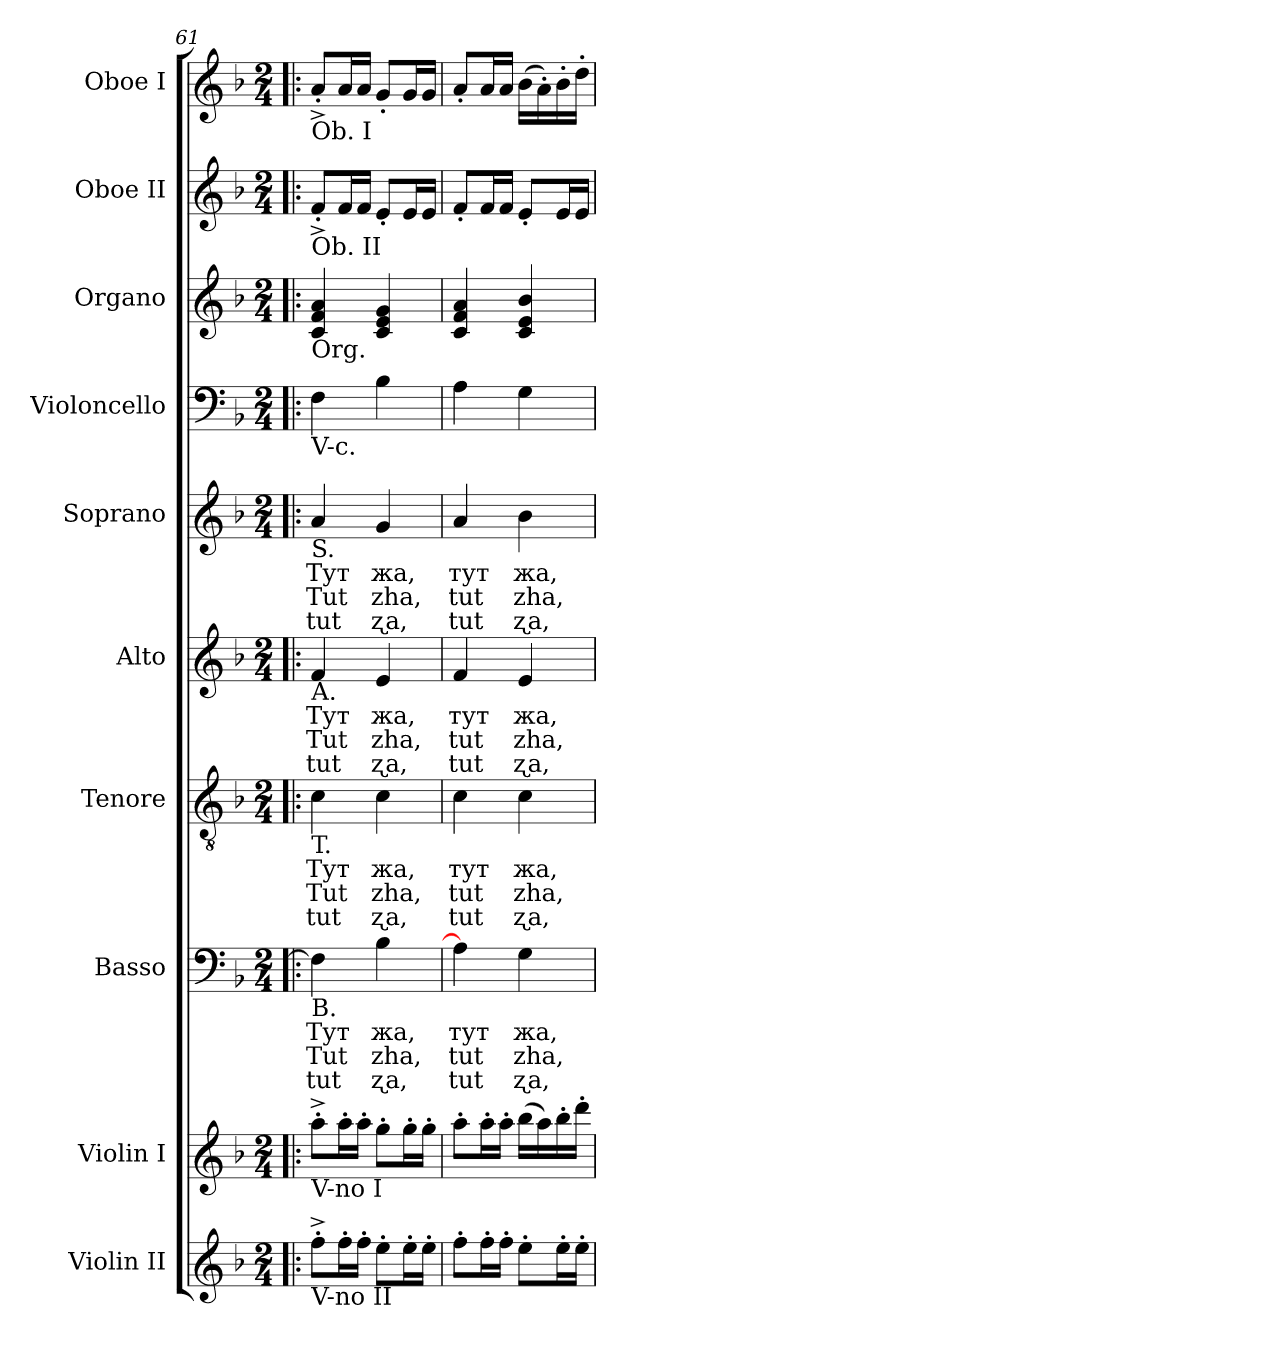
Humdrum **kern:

**kern	**kern	**kern	**text	**text	**text	**kern	**text	**text	**text	**kern	**text	**text	**text	**kern	**text	**text	**text	**kern	**kern	**kern	**kern
*part10	*part9	*part8	*part8	*part8	*part8	*part7	*part7	*part7	*part7	*part6	*part6	*part6	*part6	*part5	*part5	*part5	*part5	*part4	*part3	*part2	*part1
*staff10	*staff9	*staff8	*staff8	*staff8	*staff8	*staff7	*staff7	*staff7	*staff7	*staff6	*staff6	*staff6	*staff6	*staff5	*staff5	*staff5	*staff5	*staff4	*staff3	*staff2	*staff1
*I"Violin II	*I"Violin I	*I"Basso	*	*	*	*I"Tenore	*	*	*	*I"Alto	*	*	*	*I"Soprano	*	*	*	*I"Violoncello	*I"Organo	*I"Oboe II	*I"Oboe I
*	*	*	*	*	*	*	*	*	*	*I'A.	*	*	*	*	*	*	*	*	*	*	*
!!LO:PB:g=z
*clefG2	*clefG2	*clefF4	*	*	*	*clefGv2	*	*	*	*clefG2	*	*	*	*clefG2	*	*	*	*clefF4	*clefG2	*clefG2	*clefG2
*	*	*	*	*	*	*ITrd7c12	*	*	*	*	*	*	*	*	*	*	*	*	*	*	*
*k[b-]	*k[b-]	*k[b-]	*	*	*	*k[b-]	*	*	*	*k[b-]	*	*	*	*k[b-]	*	*	*	*k[b-]	*k[b-]	*k[b-]	*k[b-]
*F:	*F:	*F:	*	*	*	*F:	*	*	*	*F:	*	*	*	*F:	*	*	*	*F:	*F:	*F:	*F:
*M2/4	*M2/4	*M2/4	*	*	*	*M2/4	*	*	*	*M2/4	*	*	*	*M2/4	*	*	*	*M2/4	*M2/4	*M2/4	*M2/4
=61!|:	=61!|:	=61!|:	=61!|:	=61!|:	=61!|:	=61!|:	=61!|:	=61!|:	=61!|:	=61!|:	=61!|:	=61!|:	=61!|:	=61!|:	=61!|:	=61!|:	=61!|:	=61!|:	=61!|:	=61!|:	=61!|:
!	!	!	!LO:LY:b:color=#000000	!LO:LY:b:color=#000000	!LO:LY:b:color=#000000	!	!	!	!	!	!	!	!	!	!	!	!	!	!	!	!
!	!	!	!	!	!	!	!LO:LY:b:color=#000000	!LO:LY:b:color=#000000	!LO:LY:b:color=#000000	!	!	!	!	!	!	!	!	!	!	!	!
!	!	!	!	!	!	!	!	!	!	!	!LO:LY:b:color=#000000	!LO:LY:b:color=#000000	!LO:LY:b:color=#000000	!	!	!	!	!	!	!	!
!	!	!	!	!	!	!	!	!	!	!	!	!	!	!	!	!	!	!	!	!	!LO:TX:b:t=Ob. I
!	!	!	!	!	!	!	!	!	!	!	!	!	!	!	!	!	!	!	!	!LO:TX:b:t=Ob. II	!
!	!	!	!	!	!	!	!	!	!	!	!	!	!	!	!	!	!	!	!LO:TX:b:t=Org.	!	!
!	!	!	!	!	!	!	!	!	!	!	!	!	!	!	!	!	!	!LO:TX:b:t=V-c.	!	!	!
!	!	!	!	!	!	!	!	!	!	!	!	!	!	!LO:TX:b:t=S.	!	!	!	!	!	!	!
!	!	!	!	!	!	!	!	!	!	!LO:TX:b:t=A.	!	!	!	!	!	!	!	!	!	!	!
!	!	!	!	!	!	!LO:TX:b:t=T.	!	!	!	!	!	!	!	!	!	!	!	!	!	!	!
!	!	!LO:TX:b:t=B.	!	!	!	!	!	!	!	!	!	!	!	!	!	!	!	!	!	!	!
!	!LO:TX:b:t=V-no I	!	!	!	!	!	!	!	!	!	!	!	!	!	!	!	!	!	!	!	!
!LO:TX:b:t=V-no II	!	!	!	!	!	!	!	!	!	!	!	!	!	!	!	!	!	!	!	!	!
!	!	!	!	!	!	!	!	!	!	!	!	!	!	!	!LO:LY:b:color=#000000	!LO:LY:b:color=#000000	!LO:LY:b:color=#000000	!	!	!	!
8ff'^i\L	8aa'^i\L	4Fi\]	Тут	Tut	tut	4Ci\	Тут	Tut	tut	4fi/	Тут	Tut	tut	4ai/	Тут	Tut	tut	4Fi\	4ci/ 4fi 4ai	8f'^i/L	8a'^i/L
16ff'i\L	16aa'i\L	.	.	.	.	.	.	.	.	.	.	.	.	.	.	.	.	.	.	16fi/L	16ai/L
16ff'i\JJ	16aa'i\JJ	.	.	.	.	.	.	.	.	.	.	.	.	.	.	.	.	.	.	16fi/JJ	16ai/JJ
!	!	!	!LO:LY:b:color=#000000	!LO:LY:b:color=#000000	!LO:LY:b:color=#000000	!	!	!	!	!	!	!	!	!	!	!	!	!	!	!	!
!	!	!	!	!	!	!	!LO:LY:b:color=#000000	!LO:LY:b:color=#000000	!LO:LY:b:color=#000000	!	!	!	!	!	!	!	!	!	!	!	!
!	!	!	!	!	!	!	!	!	!	!	!LO:LY:b:color=#000000	!LO:LY:b:color=#000000	!LO:LY:b:color=#000000	!	!	!	!	!	!	!	!
!	!	!	!	!	!	!	!	!	!	!	!	!	!	!	!LO:LY:b:color=#000000	!LO:LY:b:color=#000000	!LO:LY:b:color=#000000	!	!	!	!
8ee'i\L	8gg'i\L	4B-i\	жа,	zha,	ʐa,	4Ci\	жа,	zha,	ʐa,	4ei/	жа,	zha,	ʐa,	4gi/	жа,	zha,	ʐa,	4B-i\	4ci/ 4ei 4gi	8e'i/L	8g'i/L
16ee'i\L	16gg'i\L	.	.	.	.	.	.	.	.	.	.	.	.	.	.	.	.	.	.	16ei/L	16gi/L
16ee'i\JJ	16gg'i\JJ	.	.	.	.	.	.	.	.	.	.	.	.	.	.	.	.	.	.	16ei/JJ	16gi/JJ
=62	=62	=62	=62	=62	=62	=62	=62	=62	=62	=62	=62	=62	=62	=62	=62	=62	=62	=62	=62	=62	=62
!	!	!	!LO:LY:b:color=#000000	!LO:LY:b:color=#000000	!LO:LY:b:color=#000000	!	!	!	!	!	!	!	!	!	!	!	!	!	!	!	!
!	!	!	!	!	!	!	!LO:LY:b:color=#000000	!LO:LY:b:color=#000000	!LO:LY:b:color=#000000	!	!	!	!	!	!	!	!	!	!	!	!
!	!	!	!	!	!	!	!	!	!	!	!LO:LY:b:color=#000000	!LO:LY:b:color=#000000	!LO:LY:b:color=#000000	!	!	!	!	!	!	!	!
!	!	!	!	!	!	!	!	!	!	!	!	!	!	!	!LO:LY:b:color=#000000	!LO:LY:b:color=#000000	!LO:LY:b:color=#000000	!	!	!	!
8ff'i\L	8aa'i\L	4Ai\]	тут	tut	tut	4Ci\	тут	tut	tut	4fi/	тут	tut	tut	4ai/	тут	tut	tut	4Ai\	4ci/ 4fi 4ai	8f'i/L	8a'i/L
16ff'i\L	16aa'i\L	.	.	.	.	.	.	.	.	.	.	.	.	.	.	.	.	.	.	16fi/L	16ai/L
16ff'i\JJ	16aa'i\JJ	.	.	.	.	.	.	.	.	.	.	.	.	.	.	.	.	.	.	16fi/JJ	16ai/JJ
!	!	!	!LO:LY:b:color=#000000	!LO:LY:b:color=#000000	!LO:LY:b:color=#000000	!	!	!	!	!	!	!	!	!	!	!	!	!	!	!	!
!	!	!	!	!	!	!	!LO:LY:b:color=#000000	!LO:LY:b:color=#000000	!LO:LY:b:color=#000000	!	!	!	!	!	!	!	!	!	!	!	!
!	!	!	!	!	!	!	!	!	!	!	!LO:LY:b:color=#000000	!LO:LY:b:color=#000000	!LO:LY:b:color=#000000	!	!	!	!	!	!	!	!
!	!	!	!	!	!	!	!	!	!	!	!	!	!	!	!LO:LY:b:color=#000000	!LO:LY:b:color=#000000	!LO:LY:b:color=#000000	!	!	!	!
8ee'i\L	(16bb-i\LL	4Gi\	жа,	zha,	ʐa,	4Ci\	жа,	zha,	ʐa,	4ei/	жа,	zha,	ʐa,	4b-i\	жа,	zha,	ʐa,	4Gi\	4ci/ 4ei 4b-i	8e'i/L	(16b-i\LL
.	16aai\)	.	.	.	.	.	.	.	.	.	.	.	.	.	.	.	.	.	.	.	16a'i\)
16ee'i\L	16bb-'i\	.	.	.	.	.	.	.	.	.	.	.	.	.	.	.	.	.	.	16ei/L	16b-'i\
16ee'i\JJ	16ddd'i\JJ	.	.	.	.	.	.	.	.	.	.	.	.	.	.	.	.	.	.	16ei/JJ	16dd'i\JJ
=	=	=	=	=	=	=	=	=	=	=	=	=	=	=	=	=	=	=	=	=	=
*-	*-	*-	*-	*-	*-	*-	*-	*-	*-	*-	*-	*-	*-	*-	*-	*-	*-	*-	*-	*-	*-
